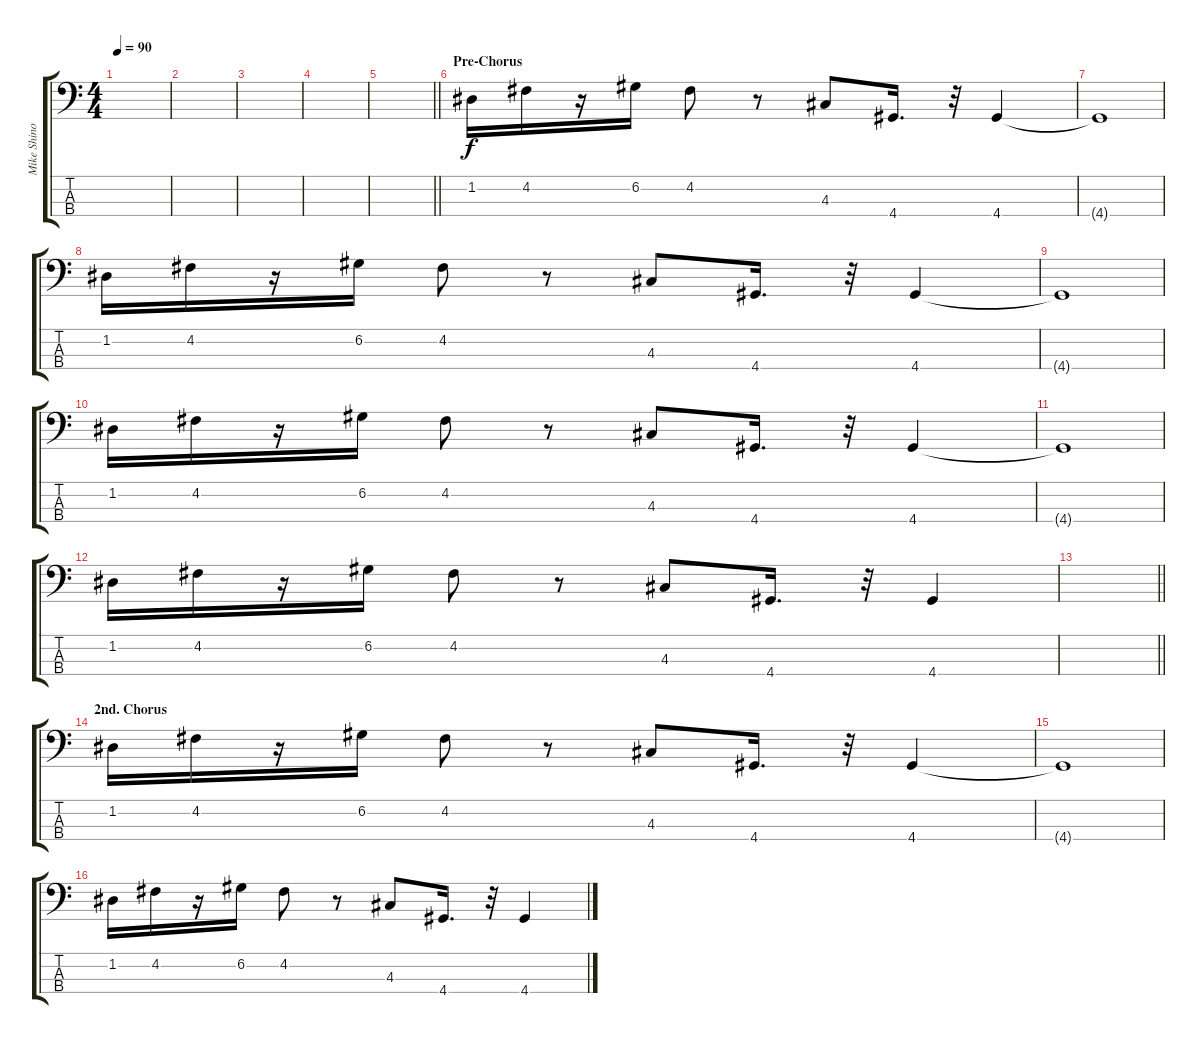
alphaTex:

\track ("Mike Shinoda - Bass" "Mike Shino") {instrument electricbassfinger}
\staff {score tabs}
\tuning (G2 D2 A1 E1) {hide}
\ts (4 4)
\tempo 90
\clef f4
\ks c
|
|
|
|
\barLineRight lightlight
|
\section ("" "Pre-Chorus")
1.2.16 4.2.16 r.16 6.2.16 4.2.8 r.8 4.3.8 4.4.16{d} r.32 4.4.4 |
4.4{t}.1 |
1.2.16 4.2.16 r.16 6.2.16 4.2.8 r.8 4.3.8 4.4.16{d} r.32 4.4.4 |
4.4{t}.1 |
1.2.16 4.2.16 r.16 6.2.16 4.2.8 r.8 4.3.8 4.4.16{d} r.32 4.4.4 |
4.4{t}.1 |
1.2.16 4.2.16 r.16 6.2.16 4.2.8 r.8 4.3.8 4.4.16{d} r.32 4.4.4 |
\barLineRight lightlight
|
\section ("" "2nd. Chorus")
1.2.16 4.2.16 r.16 6.2.16 4.2.8 r.8 4.3.8 4.4.16{d} r.32 4.4.4 |
4.4{t}.1 |
1.2.16 4.2.16 r.16 6.2.16 4.2.8 r.8 4.3.8 4.4.16{d} r.32 4.4.4
